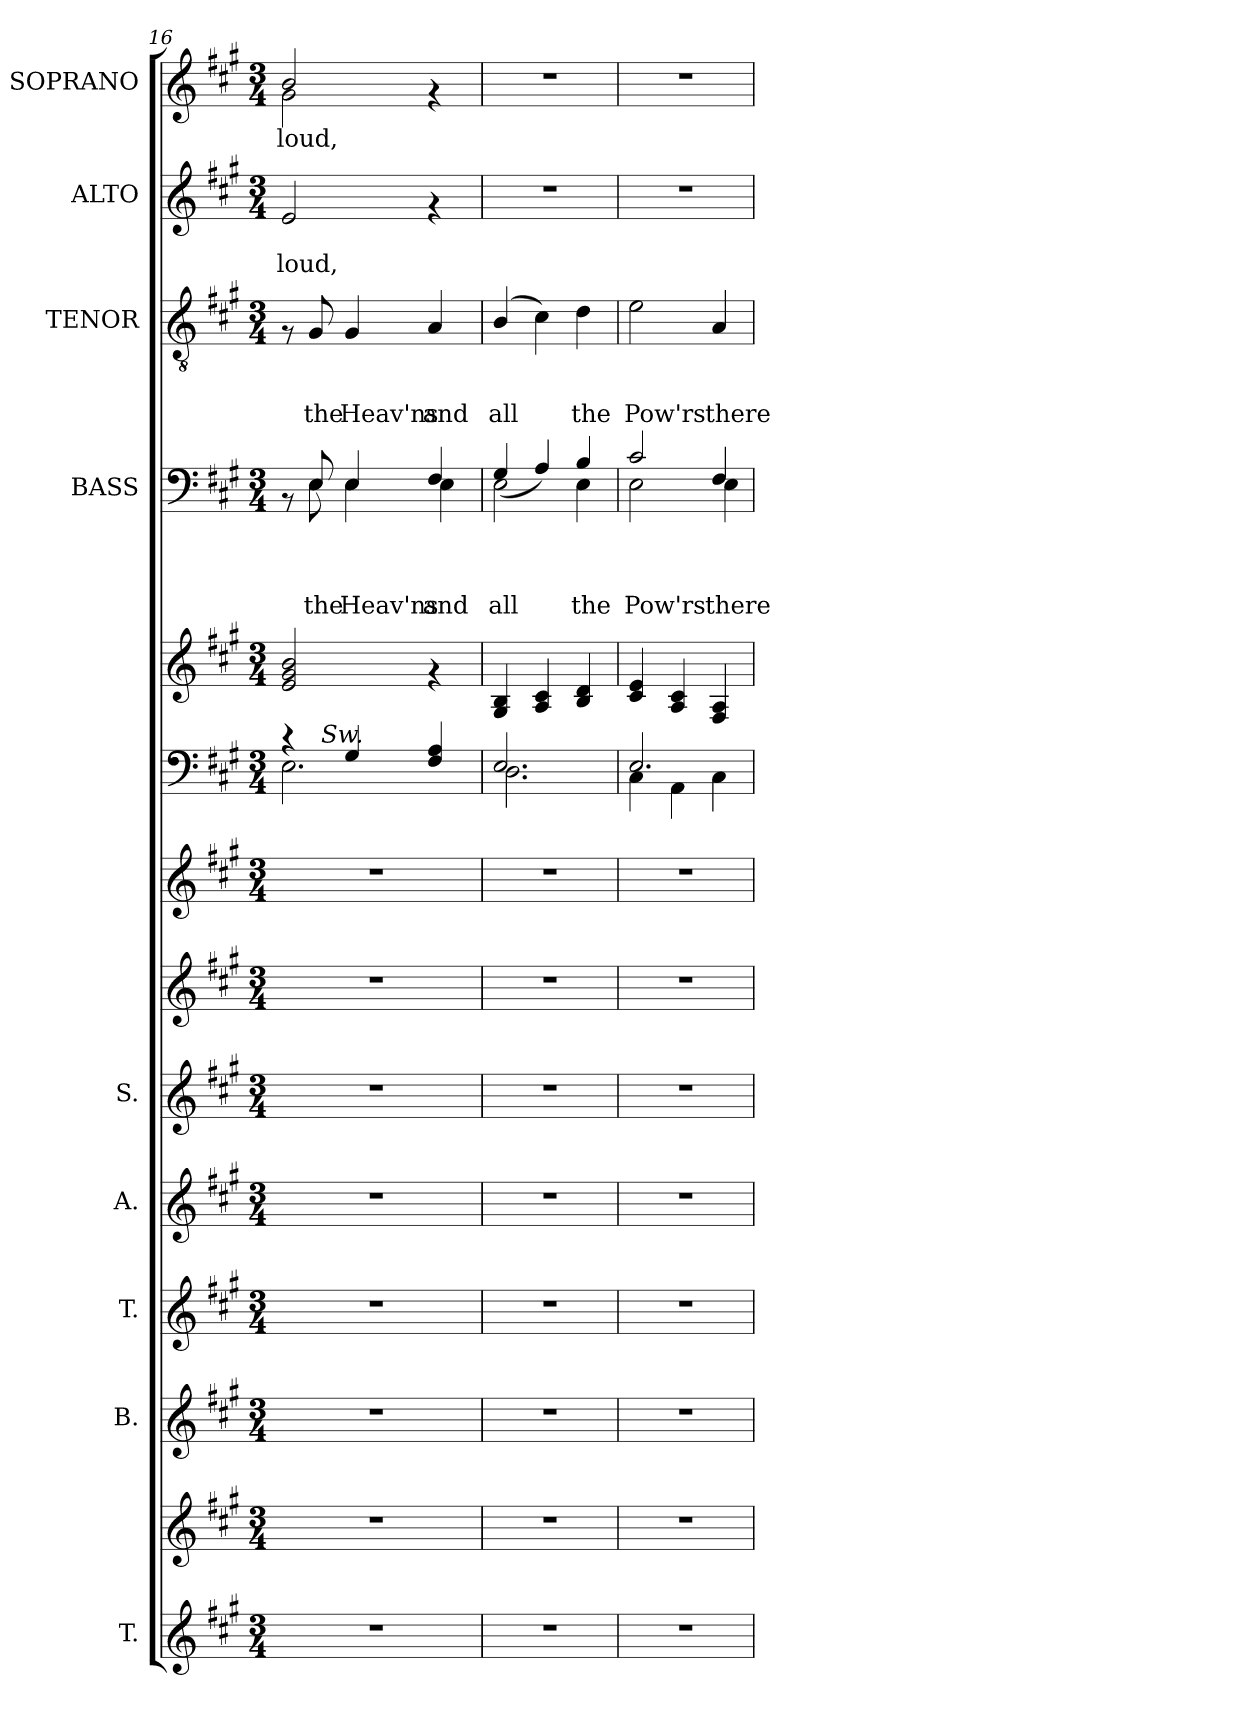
**kern	**kern	**kern	**kern	**kern	**kern	**kern	**kern	**kern	**kern	**kern	**text	**text	**text	**text	**kern	**text	**text	**text	**kern	**text	**text	**kern	**text
*part13	*part13	*part12	*part11	*part10	*part9	*part8	*part7	*part6	*part5	*part4	*part4	*part4	*part4	*part4	*part3	*part3	*part3	*part3	*part2	*part2	*part2	*part1	*part1
*staff14	*staff13	*staff12	*staff11	*staff10	*staff9	*staff8	*staff7	*staff6	*staff5	*staff4	*staff4	*staff4	*staff4	*staff4	*staff3	*staff3	*staff3	*staff3	*staff2	*staff2	*staff2	*staff1	*staff1
*I"T.	*	*I"B.	*I"T.	*I"A.	*I"S.	*	*	*	*	*I"BASS	*	*	*	*	*I"TENOR	*	*	*	*I"ALTO	*	*	*I"SOPRANO	*
*	*	*	*	*	*	*	*	*	*	*I'B.	*	*	*	*	*I'T.	*	*	*	*I'A.	*	*	*I'S.	*
*clefG2	*clefG2	*clefG2	*clefG2	*clefG2	*clefG2	*clefG2	*clefG2	*clefF4	*clefG2	*clefF4	*	*	*	*	*clefGv2	*	*	*	*clefG2	*	*	*clefG2	*
*k[f#c#g#]	*k[f#c#g#]	*k[f#c#g#]	*k[f#c#g#]	*k[f#c#g#]	*k[f#c#g#]	*k[f#c#g#]	*k[f#c#g#]	*k[f#c#g#]	*k[f#c#g#]	*k[f#c#g#]	*	*	*	*	*k[f#c#g#]	*	*	*	*k[f#c#g#]	*	*	*k[f#c#g#]	*
*A:	*A:	*A:	*A:	*A:	*A:	*A:	*A:	*A:	*A:	*A:	*	*	*	*	*A:	*	*	*	*A:	*	*	*A:	*
*M3/4	*M3/4	*M3/4	*M3/4	*M3/4	*M3/4	*M3/4	*M3/4	*M3/4	*M3/4	*M3/4	*	*	*	*	*M3/4	*	*	*	*M3/4	*	*	*M3/4	*
=16	=16	=16	=16	=16	=16	=16	=16	=16	=16	=16	=16	=16	=16	=16	=16	=16	=16	=16	=16	=16	=16	=16	=16
*	*	*	*	*	*	*	*	*^	*	*^	*	*	*	*	*	*	*	*	*	*	*	*	*
!	!	!	!	!	!	!	!	!	!	!	!	!	!	!	!	!	!	!	!	!	!	!	!LO:LY:b	!	!LO:LY:b
*	*	*	*	*	*	*	*	*	*^	*	*	*	*	*	*	*	*	*	*	*	*	*	*	*^	*
2.r	2.r	2.r	2.r	2.r	2.r	2.r	2.r	4rc	2.E\	8ryy	2e/ 2g#/ 2b/	8rAA	8ryy	.	.	.	.	8rF	.	.	.	2e/	.	-loud,	2b/	2g#\	-loud,
!	!	!	!	!	!	!	!	!	!	!	!	!	!	!	!	!	!LO:LY:b	!	!	!	!LO:LY:b	!	!	!	!	!	!
.	.	.	.	.	.	.	.	.	.	32ryy	.	8E/	8E\	.	.	.	the	8G#/	.	.	the	.	.	.	.	.	.
!	!	!	!	!	!	!	!	!	!	!LO:TX:a:i:t=Sw.	!	!	!	!	!	!	!	!	!	!	!	!	!	!	!	!	!
.	.	.	.	.	.	.	.	.	.	2ryy	.	.	.	.	.	.	.	.	.	.	.	.	.	.	.	.	.
!	!	!	!	!	!	!	!	!	!	!	!	!	!	!	!	!	!LO:LY:b	!	!	!	!LO:LY:b	!	!	!	!	!	!
.	.	.	.	.	.	.	.	4G#/	.	.	.	4E/	4E\	.	.	.	Heav'ns	4G#/	.	.	Heav'ns	.	.	.	.	.	.
!	!	!	!	!	!	!	!	!	!	!	!	!	!	!	!	!	!LO:LY:b	!	!	!	!LO:LY:b	!	!	!	!	!	!
.	.	.	.	.	.	.	.	4F#/ 4A/	.	.	4rf	4F#/	4E\	.	.	.	and	4A/	.	.	and	4rf	.	.	4rf	4ryy	.
.	.	.	.	.	.	.	.	.	.	16.ryy	.	.	.	.	.	.	.	.	.	.	.	.	.	.	.	.	.
=17	=17	=17	=17	=17	=17	=17	=17	=17	=17	=17	=17	=17	=17	=17	=17	=17	=17	=17	=17	=17	=17	=17	=17	=17	=17	=17	=17
!	!	!	!	!	!	!	!	!	!	!	!	!	!	!	!	!	!LO:LY:b	!	!	!	!LO:LY:b	!	!	!	!	!	!
*	*	*	*	*	*	*	*	*	*v	*v	*	*	*	*	*	*	*	*	*	*	*	*	*	*	*v	*v	*
2.r	2.r	2.r	2.r	2.r	2.r	2.r	2.r	2.E/	2.D\	4G#/ 4B/	2E\	(>4G#/	.	.	.	all	(<4B/	.	.	all	2.r	.	.	2.r	.
.	.	.	.	.	.	.	.	.	.	4A/ 4c#/	.	4A/)	.	.	.	.	4c#\)	.	.	.	.	.	.	.	.
!	!	!	!	!	!	!	!	!	!	!	!	!	!	!	!	!LO:LY:b	!	!	!	!LO:LY:b	!	!	!	!	!
.	.	.	.	.	.	.	.	.	.	4B/ 4d/	4E\	4B/	.	.	.	the	4d\	.	.	the	.	.	.	.	.
=18	=18	=18	=18	=18	=18	=18	=18	=18	=18	=18	=18	=18	=18	=18	=18	=18	=18	=18	=18	=18	=18	=18	=18	=18	=18
!	!	!	!	!	!	!	!	!	!	!	!	!	!	!	!	!LO:LY:b	!	!	!	!LO:LY:b	!	!	!	!	!
2.r	2.r	2.r	2.r	2.r	2.r	2.r	2.r	2.E/	4C#\	4c#/ 4e/	2c#/	2E\	.	.	.	Pow'rs	2e\	.	.	Pow'rs	2.r	.	.	2.r	.
.	.	.	.	.	.	.	.	.	4AA\	4A/ 4c#/	.	.	.	.	.	.	.	.	.	.	.	.	.	.	.
!	!	!	!	!	!	!	!	!	!	!	!	!	!	!	!	!LO:LY:b	!	!	!	!LO:LY:b	!	!	!	!	!
.	.	.	.	.	.	.	.	.	4C#\	4F#/ 4A/	4F#/	4E\	.	.	.	there-	4A/	.	.	there-	.	.	.	.	.
*	*	*	*	*	*	*	*	*v	*v	*	*v	*v	*	*	*	*	*	*	*	*	*	*	*	*	*
=	=	=	=	=	=	=	=	=	=	=	=	=	=	=	=	=	=	=	=	=	=	=	=
*-	*-	*-	*-	*-	*-	*-	*-	*-	*-	*-	*-	*-	*-	*-	*-	*-	*-	*-	*-	*-	*-	*-	*-
